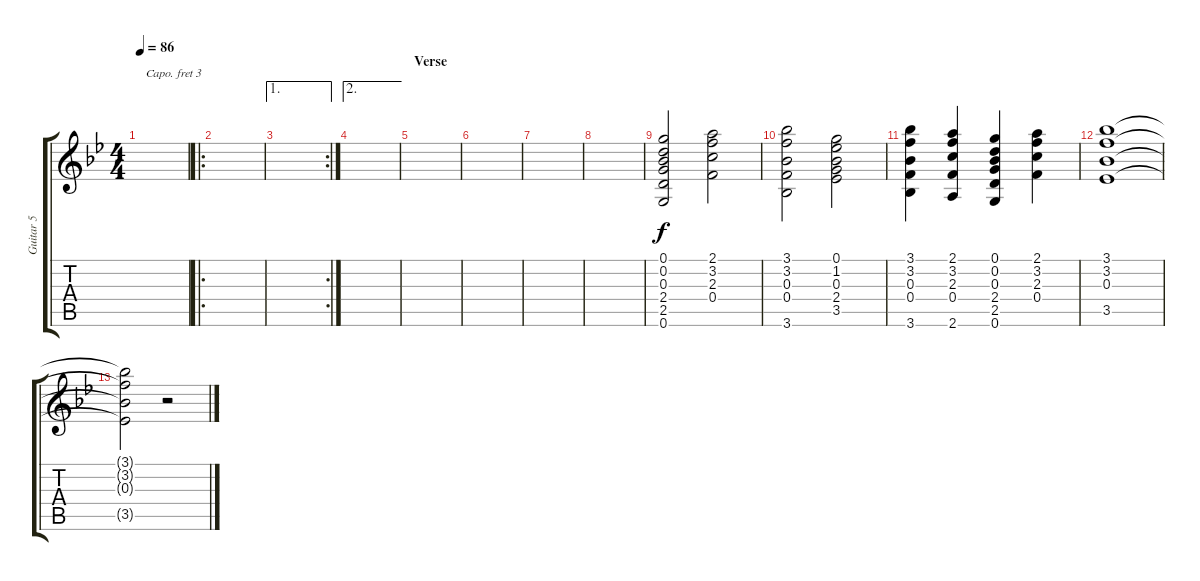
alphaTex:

\track ("Guitar 5" "Guitar 5") {instrument electricguitarmuted}
\staff {score tabs}
\capo 3
\tuning (E4 B3 G3 D3 A2 E2) {hide}
\ts (4 4)
\tempo 86
\clef g2
\ks bb
|
\ro
|
\ae 1
\rc 2
|
\ae 2
|
\section ("" "Verse")
|
|
|
|
(0.1 0.2 0.3 2.4 2.5 0.6).2 (2.1 3.2 2.3 0.4).2 |
(3.1 3.2 0.3 0.4 3.6).2 (0.1 1.2 0.3 2.4 3.5).2 |
(3.1 3.2 0.3 0.4 3.6).4 (2.1 3.2 2.3 0.4 2.6).4 (0.1 0.2 0.3 2.4 2.5 0.6).4 (2.1 3.2 2.3 0.4).4 |
(3.1 3.2 0.3 3.5).1 |
(3.1{t} 3.2{t} 0.3{t} 3.5{t}).2 r.2
